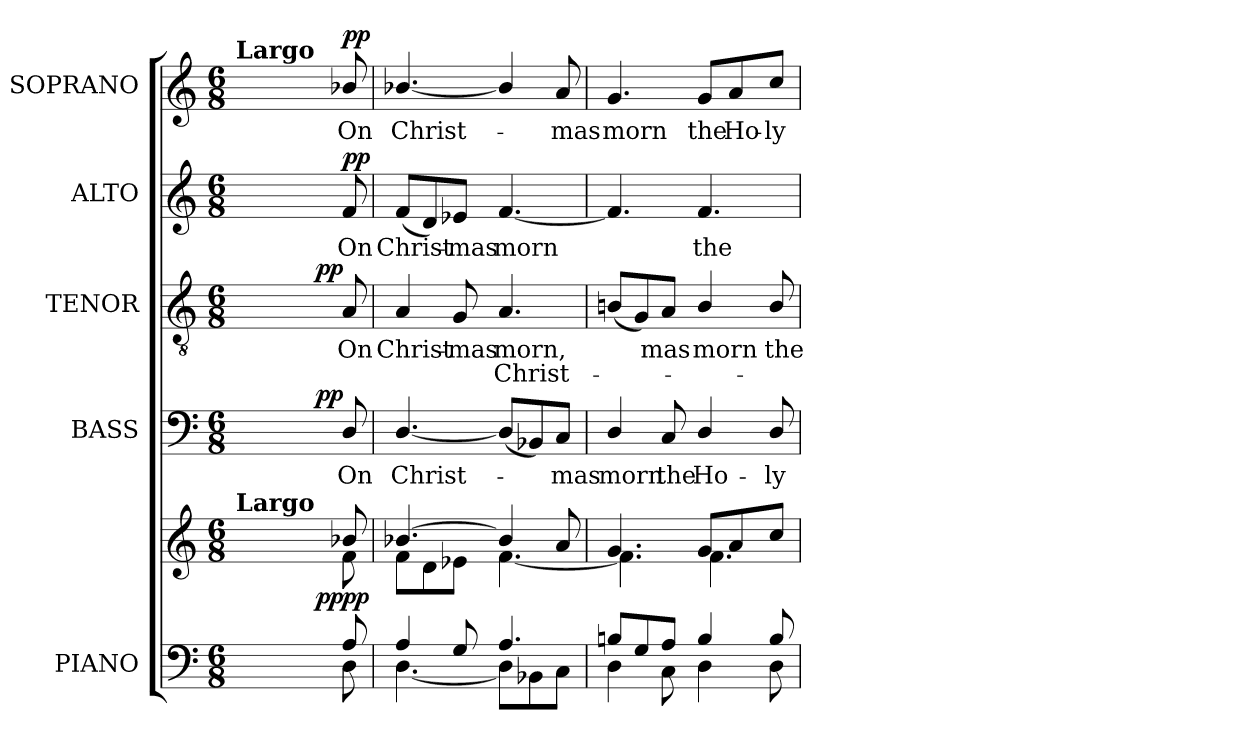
**kern	**kern	**dynam	**kern	**text	**dynam	**kern	**text	**text	**dynam	**kern	**text	**dynam	**kern	**text	**dynam
*part5	*part5	*part5	*part4	*part4	*part4	*part3	*part3	*part3	*part3	*part2	*part2	*part2	*part1	*part1	*part1
*staff6	*staff5	*staff5/6	*staff4	*staff4	*staff4	*staff3	*staff3	*staff3	*staff3	*staff2	*staff2	*staff2	*staff1	*staff1	*staff1
*I"PIANO	*	*	*I"BASS	*	*	*I"TENOR	*	*	*	*I"ALTO	*	*	*I"SOPRANO	*	*
*	*	*	*I'B.	*	*	*I'T.	*	*	*	*I'A.	*	*	*I'S.	*	*
!!LO:PB:g=z
*clefF4	*clefG2	*	*clefF4	*	*	*clefGv2	*	*	*	*clefG2	*	*	*clefG2	*	*
*	*	*	*	*	*	*ITrd7c12	*	*	*	*	*	*	*	*	*
*k[]	*k[]	*	*k[]	*	*	*k[]	*	*	*	*k[]	*	*	*k[]	*	*
*C:	*C:	*	*C:	*	*	*C:	*	*	*	*C:	*	*	*C:	*	*
*M6/8	*M6/8	*	*M6/8	*	*	*M6/8	*	*	*	*M6/8	*	*	*M6/8	*	*
*MM50	*MM50	*	*MM50	*	*	*MM50	*	*	*	*MM50	*	*	*MM50	*	*
=1	=1	=1	=1	=1	=1	=1	=1	=1	=1	=1	=1	=1	=1	=1	=1
*^	*^	*	*	*	*	*	*	*	*	*	*	*	*	*	*
!	!	!	!	!	!	!	!	!	!	!	!	!	!	!	!LO:TX:a:B:t=Largo	!	!
!	!	!LO:TX:a:B:t=Largo	!	!	!	!	!	!	!	!	!	!	!	!	!	!	!
4.ryy	4.ryy	4.ryy	4.ryy	.	4.ryy	.	.	4.ryy	.	.	.	4.ryy	.	.	4.ryy	.	.
8ryy	8ryy	8ryy	8ryy	.	8ryy	.	.	8ryy	.	.	.	8ryy	.	.	8ryy	.	.
8ryy	8ryy	8ryy	8ryy	pp pp	8ryy	.	pp	8ryy	.	.	pp	8ryy	.	.	8ryy	.	.
!	!	!	!	!	!	!LO:LY:b:color=#000000	!	!	!	!	!	!	!	!	!	!	!
!	!	!	!	!	!	!	!	!	!LO:LY:b:color=#000000	!	!	!	!	!	!	!	!
!	!	!	!	!	!	!	!	!	!	!	!	!	!LO:LY:b:color=#000000	!	!	!	!
!	!	!	!	!	!	!	!	!	!	!	!	!	!	!	!	!LO:LY:b:color=#000000	!
8Ai/	8Di\	8b-Xi/	8fi\	.	8Di/	On	.	8AAi/	On	.	.	8fi/	On	pp	8b-Xi/	On	pp
=2	=2	=2	=2	=2	=2	=2	=2	=2	=2	=2	=2	=2	=2	=2	=2	=2	=2
!	!	!	!	!	!	!LO:LY:b:color=#000000	!	!	!	!	!	!	!	!	!	!	!
!	!	!	!	!	!	!	!	!	!LO:LY:b:color=#000000	!	!	!	!	!	!	!	!
!	!	!	!	!	!	!	!	!	!	!	!	!	!LO:LY:b:color=#000000	!	!	!	!
!	!	!	!	!	!	!	!	!	!	!	!	!	!	!	!	!LO:LY:b:color=#000000	!
4Ai/	[4.Di\	[4.b-Xi/	8fi\L	.	[4.Di/	Christ-	.	4AAi/	Christ-	.	.	(8fi/L	Christ-	.	[4.b-Xi/	Christ-	.
.	.	.	8di\	.	.	.	.	.	.	.	.	8di/)	.	.	.	.	.
!	!	!	!	!	!	!	!	!	!LO:LY:b:color=#000000	!	!	!	!	!	!	!	!
!	!	!	!	!	!	!	!	!	!	!	!	!	!LO:LY:b:color=#000000	!	!	!	!
8Gi/	.	.	8e-Xi\J	.	.	.	.	8GGi/	-mas	.	.	8e-Xi/J	-mas	.	.	.	.
!	!	!	!	!	!	!	!	!	!LO:LY:b:color=#000000	!LO:LY:b:color=#000000	!	!	!	!	!	!	!
!	!	!	!	!	!	!	!	!	!	!	!	!	!LO:LY:b:color=#000000	!	!	!	!
4.Ai/	8Di\L]	4b-i/]	[4.fi\	.	(8Di/L]	.	.	4.AAi/	morn,	Christ-	.	[4.fi/	morn	.	4b-i/]	.	.
.	8BB-Xi\	.	.	.	8BB-Xi/)	.	.	.	.	.	.	.	.	.	.	.	.
!	!	!	!	!	!	!LO:LY:b:color=#000000	!	!	!	!	!	!	!	!	!	!	!
!	!	!	!	!	!	!	!	!	!	!	!	!	!	!	!	!LO:LY:b:color=#000000	!
.	8Ci\J	8ai/	.	.	8Ci/J	-mas	.	.	.	.	.	.	.	.	8ai/	-mas	.
=3	=3	=3	=3	=3	=3	=3	=3	=3	=3	=3	=3	=3	=3	=3	=3	=3	=3
!	!	!	!	!	!	!LO:LY:b:color=#000000	!	!	!	!	!	!	!	!	!	!	!
!	!	!	!	!	!	!	!	!	!	!	!	!	!	!	!	!LO:LY:b:color=#000000	!
8Bni/L	4Di\	4.gi/	4.fi\]	.	4Di/	morn	.	(8BBni/L	.	.	.	4.fi/]	.	.	4.gi/	morn	.
8Gi/	.	.	.	.	.	.	.	8GGi/)	.	.	.	.	.	.	.	.	.
!	!	!	!	!	!	!LO:LY:b:color=#000000	!	!	!	!	!	!	!	!	!	!	!
!	!	!	!	!	!	!	!	!	!LO:LY:b:color=#000000	!	!	!	!	!	!	!	!
8Ai/J	8Ci\	.	.	.	8Ci/	the	.	8AAi/J	-mas	.	.	.	.	.	.	.	.
!	!	!	!	!	!	!LO:LY:b:color=#000000	!	!	!	!	!	!	!	!	!	!	!
!	!	!	!	!	!	!	!	!	!LO:LY:b:color=#000000	!	!	!	!	!	!	!	!
!	!	!	!	!	!	!	!	!	!	!	!	!	!LO:LY:b:color=#000000	!	!	!	!
!	!	!	!	!	!	!	!	!	!	!	!	!	!	!	!	!LO:LY:b:color=#000000	!
4Bi/	4Di\	8gi/L	4.fi\	.	4Di/	Ho-	.	4BBi/	morn	.	.	4.fi/	the	.	8gi/L	the	.
!	!	!	!	!	!	!	!	!	!	!	!	!	!	!	!	!LO:LY:b:color=#000000	!
.	.	8ai/	.	.	.	.	.	.	.	.	.	.	.	.	8ai/	Ho-	.
!	!	!	!	!	!	!LO:LY:b:color=#000000	!	!	!	!	!	!	!	!	!	!	!
!	!	!	!	!	!	!	!	!	!LO:LY:b:color=#000000	!	!	!	!	!	!	!	!
!	!	!	!	!	!	!	!	!	!	!	!	!	!	!	!	!LO:LY:b:color=#000000	!
8Bi/	8Di\	8cci/J	.	.	8Di/	-ly	.	8BBi/	the	.	.	.	.	.	8cci/J	-ly	.
*v	*v	*	*	*	*	*	*	*	*	*	*	*	*	*	*	*	*
*	*v	*v	*	*	*	*	*	*	*	*	*	*	*	*	*	*
=	=	=	=	=	=	=	=	=	=	=	=	=	=	=	=
*-	*-	*-	*-	*-	*-	*-	*-	*-	*-	*-	*-	*-	*-	*-	*-
